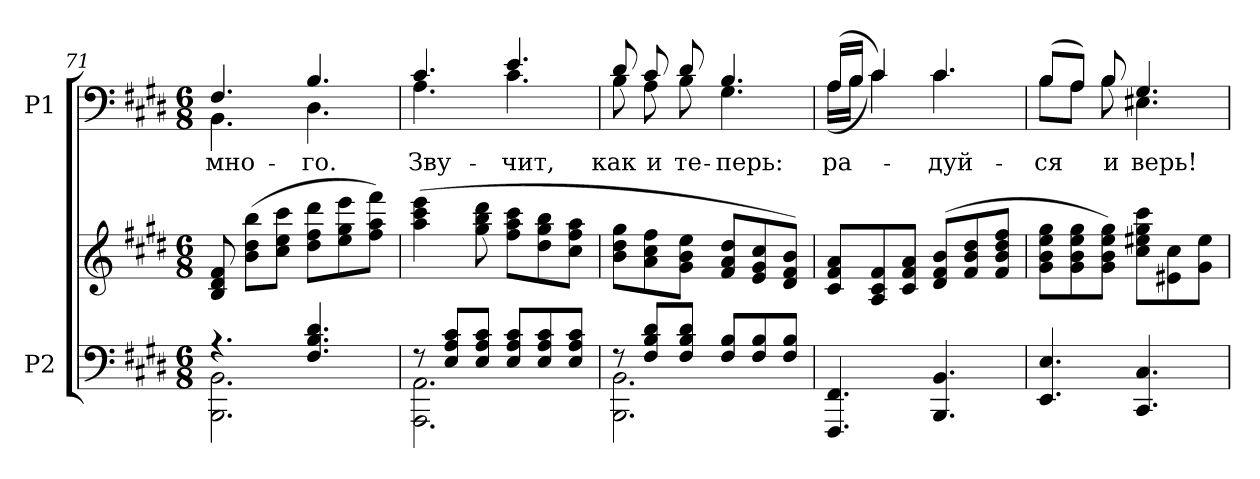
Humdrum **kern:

**kern	**kern	**kern	**text
*part2	*part2	*part1	*part1
*staff3	*staff2	*staff1	*staff1
*I"P2	*	*I"P1	*
*clefF4	*clefG2	*clefF4	*
*k[f#c#g#d#]	*k[f#c#g#d#]	*k[f#c#g#d#]	*
*E:	*E:	*E:	*
*M6/8	*M6/8	*M6/8	*
=71	=71	=71	=71
*^	*	*^	*
!	!	!	!	!	!LO:LY:b:color=#000000
4.r	2.BBBi\ 2.BBi	8Bi/ 8d#i 8f#i	4.F#i/	4.BBi\	мно-
.	.	(8bi\ 8dd#i 8bbiL	.	.	.
.	.	8cc#i\ 8eei 8ccc#iJ	.	.	.
!	!	!	!	!	!LO:LY:b:color=#000000
4.F#i/ 4.Bi 4.d#i	.	8dd#i\ 8ff#i 8ddd#iL	4.Bi/	4.D#i\	го.
.	.	8eei\ 8gg#i 8eeei	.	.	.
.	.	8ff#i\ 8aai 8fff#iJ)	.	.	.
!!LO:LB:g=z	!!
=72	=72	=72	=72	=72	=72
!	!	!	!	!	!LO:LY:b:color=#000000
8r	2.AAAi\ 2.AAi	(4aai\ 4ccc#i 4eeei	4.c#i/	4.Ai\	Зву-
8Ei/ 8Ai 8c#iL	.	.	.	.	.
8Ei/ 8Ai 8c#iJ	.	8gg#i\ 8bbi 8ddd#i	.	.	.
!	!	!	!	!	!LO:LY:b:color=#000000
8Ei/ 8Ai 8c#iL	.	8ff#i\ 8aai 8ccc#iL	4.ei/	4.c#i\	чит,
8Ei/ 8Ai 8c#i	.	8dd#i\ 8gg#i 8bbi	.	.	.
8Ei/ 8Ai 8c#iJ	.	8cc#i\ 8ff#i 8aaiJ	.	.	.
=73	=73	=73	=73	=73	=73
!	!	!	!	!	!LO:LY:b:color=#000000
8r	2.BBBi\ 2.BBi	8bi\ 8dd#i 8gg#iL	8d#i/	8Bi\	как
!	!	!	!	!	!LO:LY:b:color=#000000
8F#i/ 8Bi 8d#iL	.	8ai\ 8cc#i 8ff#i	8c#i/	8Ai\	и
!	!	!	!	!	!LO:LY:b:color=#000000
8F#i/ 8Bi 8d#iJ	.	8g#i\ 8bi 8eeiJ	8d#i/	8Bi\	те-
!	!	!	!	!	!LO:LY:b:color=#000000
8F#i/ 8BiL	.	8f#i/ 8ai 8dd#iL	4.Bi/	4.G#i\	перь:
8F#i/ 8Bi	.	8ei/ 8g#i 8cc#i	.	.	.
8F#i/ 8BiJ	.	8d#i/ 8f#i 8biJ)	.	.	.
*v	*v	*	*	*	*
=74	=74	=74	=74	=74
!	!	!	!	!LO:LY:b:color=#000000
4.FFF#i/ 4.FF#i	8c#i/ 8f#i 8aiL	(16Ai/LL	(16Ai\LL	ра-
.	.	16Bi/JJ	16Bi\JJ	.
.	8Ai/ 8c#i 8f#i	4c#i/)	4c#i\)	.
.	8c#i/ 8f#i 8aiJ	.	.	.
!	!	!	!	!LO:LY:b:color=#000000
4.BBBi/ 4.BBi	(8d#i/ 8f#i 8biL	4.c#i/	4.c#i\	дуй-
.	8f#i/ 8bi 8dd#i	.	.	.
.	8f#i/ 8bi 8dd#i 8ff#iJ	.	.	.
=75	=75	=75	=75	=75
!	!	!	!	!LO:LY:b:color=#000000
4.EEi/ 4.Ei	8g#i\ 8bi 8eei 8gg#iL	(8Bi/L	8Bi\L	ся
.	8g#i\ 8bi 8eei 8gg#i	8Ai/J)	8Ai\J	.
!	!	!	!	!LO:LY:b:color=#000000
.	8g#i\ 8bi 8eei 8gg#iJ)	8Bi/	8Bi\	и
!	!	!	!	!LO:LY:b:color=#000000
4.CC#i/ 4.C#i	8cc#i\ 8ee#Xi 8gg#i 8ccc#iL	4.G#i/	4.E#Xi\	верь!
.	8e#Xi\ 8cc#i	.	.	.
.	8g#i\ 8ee#iJ	.	.	.
*	*	*v	*v	*
=	=	=	=
*-	*-	*-	*-
